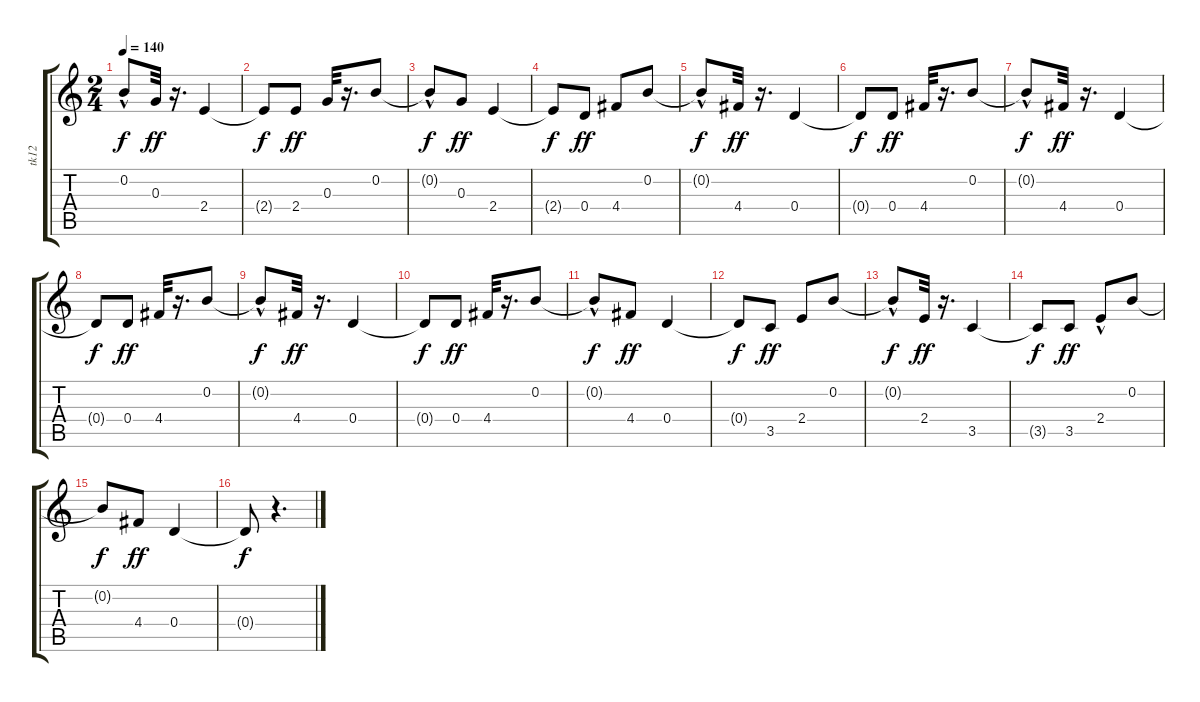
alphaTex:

\track ("tk12" "tk12") {instrument electricguitarclean}
\staff {score tabs}
\tuning (E4 B3 G3 D3 A2 E2) {hide}
\ts (2 4)
\tempo 140
\clef g2
\ks c
0.2{hac t}.8{dy f} 0.3.32{dy ff} r.16{d} 2.4.4 |
2.4{t}.8{dy f} 2.4.8{dy ff} 0.3.32 r.16{d} 0.2.8 |
0.2{hac t}.8{dy f} 0.3.8{dy ff} 2.4.4 |
2.4{t}.8{dy f} 0.4.8{dy ff} 4.4.8 0.2.8 |
0.2{hac t}.8{dy f} 4.4.32{dy ff} r.16{d} 0.4.4 |
0.4{t}.8{dy f} 0.4.8{dy ff} 4.4.32 r.16{d} 0.2.8 |
0.2{hac t}.8{dy f} 4.4.32{dy ff} r.16{d} 0.4.4 |
0.4{t}.8{dy f} 0.4.8{dy ff} 4.4.32 r.16{d} 0.2.8 |
0.2{hac t}.8{dy f} 4.4.32{dy ff} r.16{d} 0.4.4 |
0.4{t}.8{dy f} 0.4.8{dy ff} 4.4.32 r.16{d} 0.2.8 |
0.2{hac t}.8{dy f} 4.4.8{dy ff} 0.4.4 |
0.4{t}.8{dy f} 3.5.8{dy ff} 2.4.8 0.2.8 |
0.2{hac t}.8{dy f} 2.4.32{dy ff} r.16{d} 3.5.4 |
3.5{t}.8{dy f} 3.5.8{dy ff} 2.4{hac}.8 0.2.8 |
0.2{t}.8{dy f} 4.4.8{dy ff} 0.4.4 |
0.4{t}.8{dy f} r.4{d}
